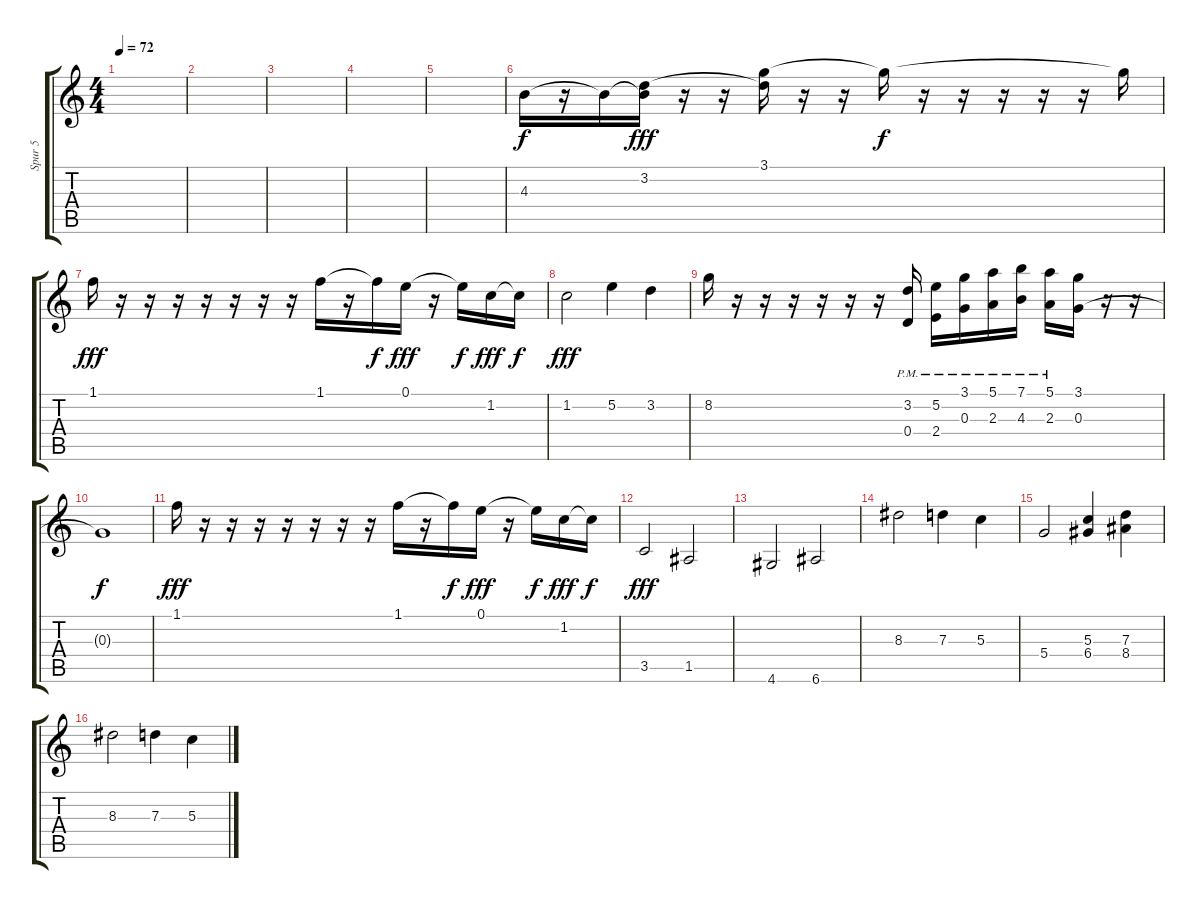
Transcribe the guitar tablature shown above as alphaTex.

\track ("Spur 5" "Spur 5") {instrument overdrivenguitar}
\staff {score tabs}
\tuning (E4 B3 G3 D3 A2 E2) {hide}
\ts (4 4)
\tempo 72
\clef g2
\ks c
|
|
|
|
|
4.3.16 r.16 4.3{t}.16{dy f} (3.2 4.3{t}).16{dy fff} r.16 r.16 (3.1 3.2{t}).16 r.16 r.16 3.1{t}.16{dy f} r.16 r.16 r.16 r.16 r.16 3.1{t}.16 |
1.1.16{dy fff} r.16 r.16 r.16 r.16 r.16 r.16 r.16 1.1.16 r.16 1.1{t}.16{dy f} 0.1.16{dy fff} r.16 0.1{t}.16{dy f} 1.2.16{dy fff} 1.2{t}.16{dy f} |
1.2.2{dy fff} 5.2.4 3.2.4 |
8.2.16 r.16 r.16 r.16 r.16 r.16 r.16 (3.2{pm} 0.4{pm}).16 (5.2{pm} 2.4{pm}).16 (3.1{pm} 0.3{pm}).16 (5.1{pm} 2.3{pm}).16 (7.1{pm} 4.3{pm}).16 (5.1{pm} 2.3{pm}).16 (3.1 0.3).16 r.16 r.16 |
0.3{t}.1{dy f} |
1.1.16{dy fff} r.16 r.16 r.16 r.16 r.16 r.16 r.16 1.1.16 r.16 1.1{t}.16{dy f} 0.1.16{dy fff} r.16 0.1{t}.16{dy f} 1.2.16{dy fff} 1.2{t}.16{dy f} |
3.5.2{dy fff} 1.5.2 |
4.6.2 6.6.2 |
8.3.2 7.3.4 5.3.4 |
5.4.2 (5.3 6.4).4 (7.3 8.4).4 |
8.3.2 7.3.4 5.3.4
